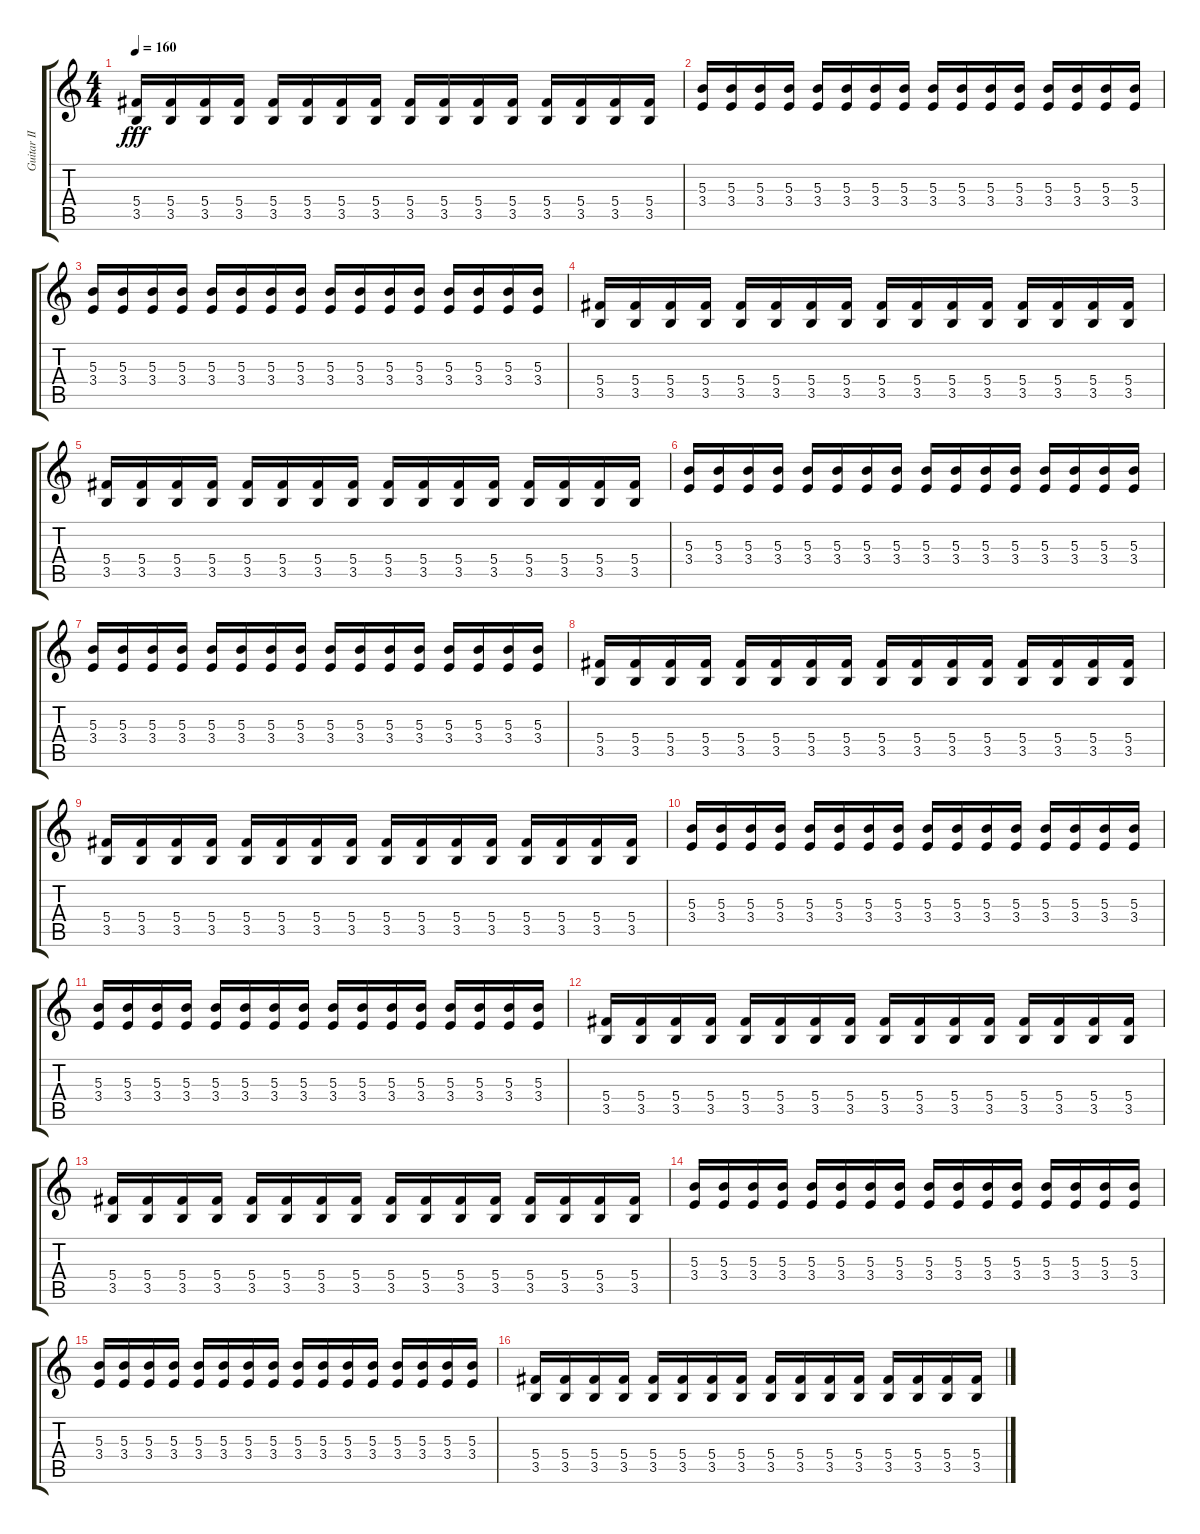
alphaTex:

\track ("Guitar II" "Guitar II") {instrument distortionguitar}
\staff {score tabs}
\tuning (Eb4 Bb3 Gb3 Db3 Ab2 Eb2) {hide}
\ts (4 4)
\tempo 160
\clef g2
\ks c
(5.4 3.5).16{dy fff} (5.4 3.5).16 (5.4 3.5).16 (5.4 3.5).16 (5.4 3.5).16 (5.4 3.5).16 (5.4 3.5).16 (5.4 3.5).16 (5.4 3.5).16 (5.4 3.5).16 (5.4 3.5).16 (5.4 3.5).16 (5.4 3.5).16 (5.4 3.5).16 (5.4 3.5).16 (5.4 3.5).16 |
(5.3 3.4).16 (5.3 3.4).16 (5.3 3.4).16 (5.3 3.4).16 (5.3 3.4).16 (5.3 3.4).16 (5.3 3.4).16 (5.3 3.4).16 (5.3 3.4).16 (5.3 3.4).16 (5.3 3.4).16 (5.3 3.4).16 (5.3 3.4).16 (5.3 3.4).16 (5.3 3.4).16 (5.3 3.4).16 |
(5.3 3.4).16 (5.3 3.4).16 (5.3 3.4).16 (5.3 3.4).16 (5.3 3.4).16 (5.3 3.4).16 (5.3 3.4).16 (5.3 3.4).16 (5.3 3.4).16 (5.3 3.4).16 (5.3 3.4).16 (5.3 3.4).16 (5.3 3.4).16 (5.3 3.4).16 (5.3 3.4).16 (5.3 3.4).16 |
(5.4 3.5).16 (5.4 3.5).16 (5.4 3.5).16 (5.4 3.5).16 (5.4 3.5).16 (5.4 3.5).16 (5.4 3.5).16 (5.4 3.5).16 (5.4 3.5).16 (5.4 3.5).16 (5.4 3.5).16 (5.4 3.5).16 (5.4 3.5).16 (5.4 3.5).16 (5.4 3.5).16 (5.4 3.5).16 |
(5.4 3.5).16 (5.4 3.5).16 (5.4 3.5).16 (5.4 3.5).16 (5.4 3.5).16 (5.4 3.5).16 (5.4 3.5).16 (5.4 3.5).16 (5.4 3.5).16 (5.4 3.5).16 (5.4 3.5).16 (5.4 3.5).16 (5.4 3.5).16 (5.4 3.5).16 (5.4 3.5).16 (5.4 3.5).16 |
(5.3 3.4).16 (5.3 3.4).16 (5.3 3.4).16 (5.3 3.4).16 (5.3 3.4).16 (5.3 3.4).16 (5.3 3.4).16 (5.3 3.4).16 (5.3 3.4).16 (5.3 3.4).16 (5.3 3.4).16 (5.3 3.4).16 (5.3 3.4).16 (5.3 3.4).16 (5.3 3.4).16 (5.3 3.4).16 |
(5.3 3.4).16 (5.3 3.4).16 (5.3 3.4).16 (5.3 3.4).16 (5.3 3.4).16 (5.3 3.4).16 (5.3 3.4).16 (5.3 3.4).16 (5.3 3.4).16 (5.3 3.4).16 (5.3 3.4).16 (5.3 3.4).16 (5.3 3.4).16 (5.3 3.4).16 (5.3 3.4).16 (5.3 3.4).16 |
(5.4 3.5).16 (5.4 3.5).16 (5.4 3.5).16 (5.4 3.5).16 (5.4 3.5).16 (5.4 3.5).16 (5.4 3.5).16 (5.4 3.5).16 (5.4 3.5).16 (5.4 3.5).16 (5.4 3.5).16 (5.4 3.5).16 (5.4 3.5).16 (5.4 3.5).16 (5.4 3.5).16 (5.4 3.5).16 |
(5.4 3.5).16 (5.4 3.5).16 (5.4 3.5).16 (5.4 3.5).16 (5.4 3.5).16 (5.4 3.5).16 (5.4 3.5).16 (5.4 3.5).16 (5.4 3.5).16 (5.4 3.5).16 (5.4 3.5).16 (5.4 3.5).16 (5.4 3.5).16 (5.4 3.5).16 (5.4 3.5).16 (5.4 3.5).16 |
(5.3 3.4).16 (5.3 3.4).16 (5.3 3.4).16 (5.3 3.4).16 (5.3 3.4).16 (5.3 3.4).16 (5.3 3.4).16 (5.3 3.4).16 (5.3 3.4).16 (5.3 3.4).16 (5.3 3.4).16 (5.3 3.4).16 (5.3 3.4).16 (5.3 3.4).16 (5.3 3.4).16 (5.3 3.4).16 |
(5.3 3.4).16 (5.3 3.4).16 (5.3 3.4).16 (5.3 3.4).16 (5.3 3.4).16 (5.3 3.4).16 (5.3 3.4).16 (5.3 3.4).16 (5.3 3.4).16 (5.3 3.4).16 (5.3 3.4).16 (5.3 3.4).16 (5.3 3.4).16 (5.3 3.4).16 (5.3 3.4).16 (5.3 3.4).16 |
(5.4 3.5).16 (5.4 3.5).16 (5.4 3.5).16 (5.4 3.5).16 (5.4 3.5).16 (5.4 3.5).16 (5.4 3.5).16 (5.4 3.5).16 (5.4 3.5).16 (5.4 3.5).16 (5.4 3.5).16 (5.4 3.5).16 (5.4 3.5).16 (5.4 3.5).16 (5.4 3.5).16 (5.4 3.5).16 |
(5.4 3.5).16 (5.4 3.5).16 (5.4 3.5).16 (5.4 3.5).16 (5.4 3.5).16 (5.4 3.5).16 (5.4 3.5).16 (5.4 3.5).16 (5.4 3.5).16 (5.4 3.5).16 (5.4 3.5).16 (5.4 3.5).16 (5.4 3.5).16 (5.4 3.5).16 (5.4 3.5).16 (5.4 3.5).16 |
(5.3 3.4).16 (5.3 3.4).16 (5.3 3.4).16 (5.3 3.4).16 (5.3 3.4).16 (5.3 3.4).16 (5.3 3.4).16 (5.3 3.4).16 (5.3 3.4).16 (5.3 3.4).16 (5.3 3.4).16 (5.3 3.4).16 (5.3 3.4).16 (5.3 3.4).16 (5.3 3.4).16 (5.3 3.4).16 |
(5.3 3.4).16 (5.3 3.4).16 (5.3 3.4).16 (5.3 3.4).16 (5.3 3.4).16 (5.3 3.4).16 (5.3 3.4).16 (5.3 3.4).16 (5.3 3.4).16 (5.3 3.4).16 (5.3 3.4).16 (5.3 3.4).16 (5.3 3.4).16 (5.3 3.4).16 (5.3 3.4).16 (5.3 3.4).16 |
(5.4 3.5).16 (5.4 3.5).16 (5.4 3.5).16 (5.4 3.5).16 (5.4 3.5).16 (5.4 3.5).16 (5.4 3.5).16 (5.4 3.5).16 (5.4 3.5).16 (5.4 3.5).16 (5.4 3.5).16 (5.4 3.5).16 (5.4 3.5).16 (5.4 3.5).16 (5.4 3.5).16 (5.4 3.5).16
